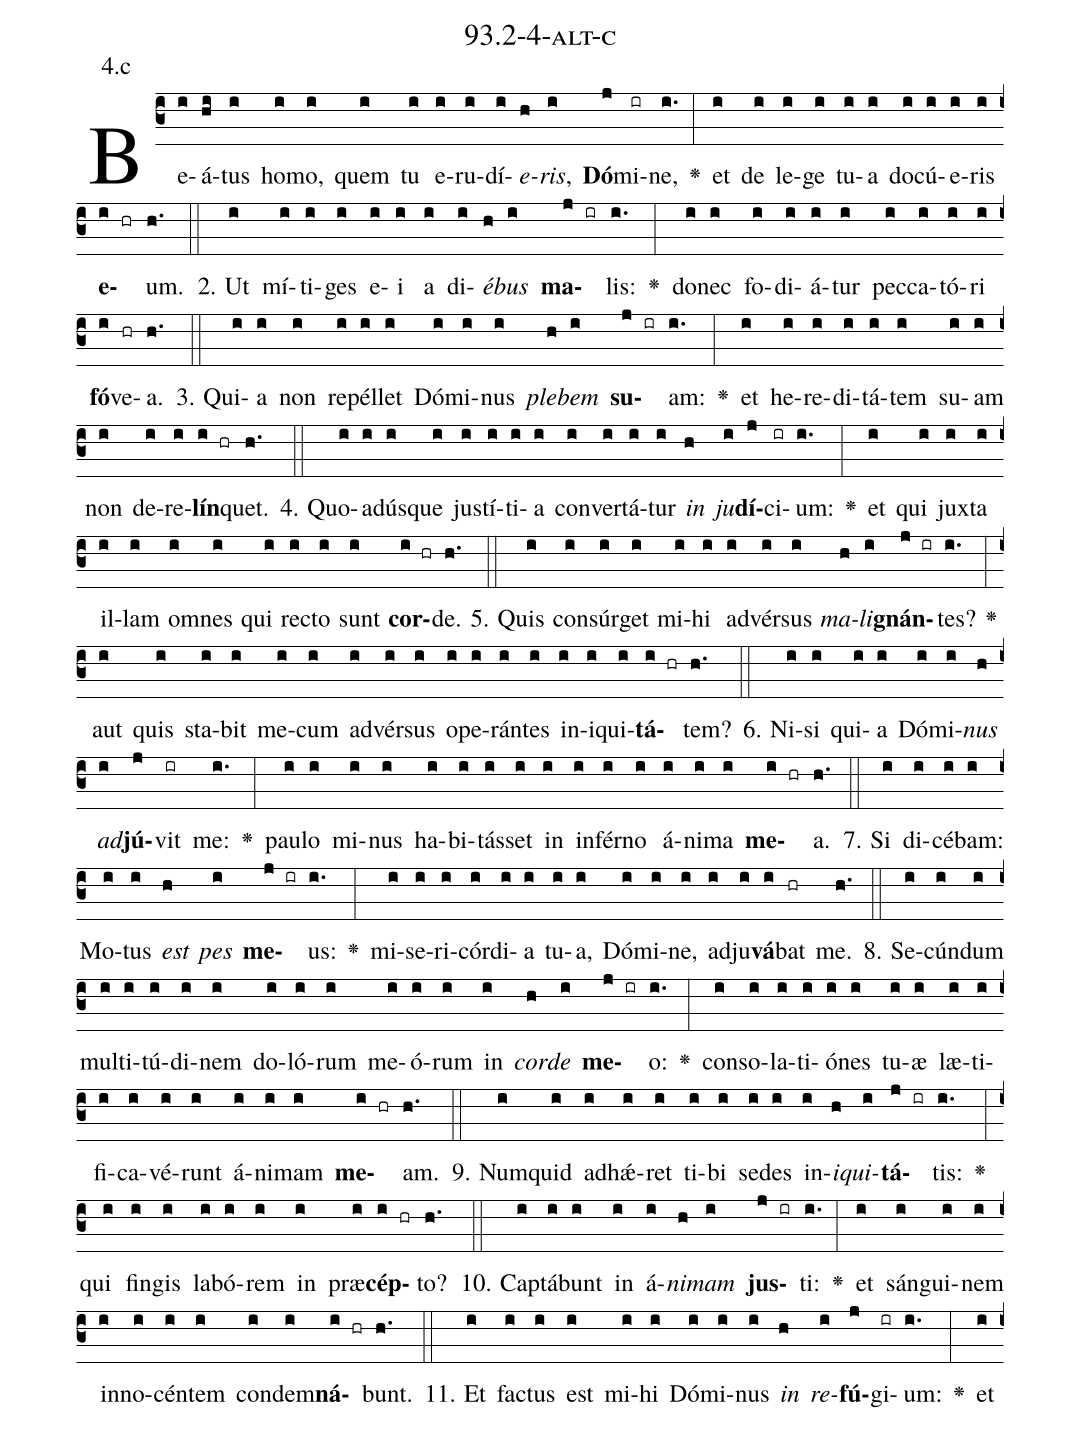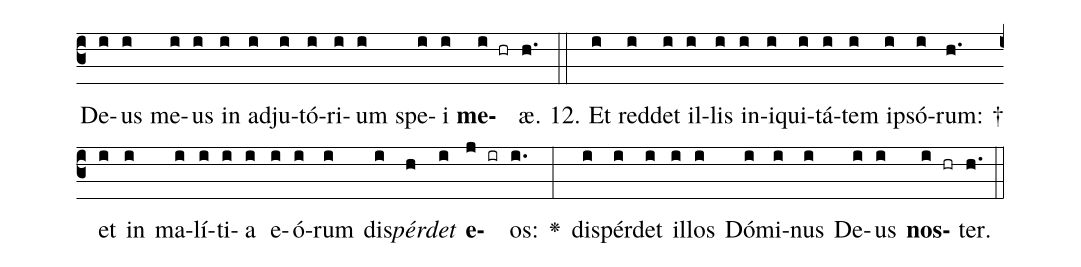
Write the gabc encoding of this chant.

name: 93.2-4-alt-c;
annotation: 4.c;
%%
(c3)Be(i)á(hi)tus(i) ho(i)mo,(i) quem(i) tu(i) e(i)ru(i)dí(i)<i>e</i>(h)<i>ris</i>,(i) <b>Dó</b>(j)mi(ir)ne,(i.) <v>\greheightstar</v>(:) et(i) de(i) le(i)ge(i) tu(i)a(i) do(i)cú(i)e(i)ris(i) <b>e</b>(i hr)um.(h.) (::)
2. Ut(i) mí(i)ti(i)ges(i) e(i)i(i) a(i) di(i)<i>é</i>(h)<i>bus</i>(i) <b>ma</b>(j ir)lis:(i.) <v>\greheightstar</v>(:) do(i)nec(i) fo(i)di(i)á(i)tur(i) pec(i)ca(i)tó(i)ri(i) <b>fó</b>(i)ve(hr)a.(h.) (::)
3. Qui(i)a(i) non(i) re(i)pél(i)let(i) Dó(i)mi(i)nus(i) <i>ple</i>(h)<i>bem</i>(i) <b>su</b>(j ir)am:(i.) <v>\greheightstar</v>(:) et(i) he(i)re(i)di(i)tá(i)tem(i) su(i)am(i) non(i) de(i)re(i)<b>lín</b>(i hr)quet.(h.) (::)
4. Quo(i)ad(i)ús(i)que(i) jus(i)tí(i)ti(i)a(i) con(i)ver(i)tá(i)tur(i) <i>in</i>(h) <i>ju</i>(i)<b>dí</b>(j)ci(ir)um:(i.) <v>\greheightstar</v>(:) et(i) qui(i) jux(i)ta(i) il(i)lam(i) om(i)nes(i) qui(i) rec(i)to(i) sunt(i) <b>cor</b>(i hr)de.(h.) (::)
5. Quis(i) con(i)súr(i)get(i) mi(i)hi(i) ad(i)vér(i)sus(i) <i>ma</i>(h)<i>li</i>(i)<b>gnán</b>(j ir)tes?(i.) <v>\greheightstar</v>(:) aut(i) quis(i) sta(i)bit(i) me(i)cum(i) ad(i)vér(i)sus(i) o(i)pe(i)rán(i)tes(i) in(i)i(i)qui(i)<b>tá</b>(i hr)tem?(h.) (::)
6. Ni(i)si(i) qui(i)a(i) Dó(i)mi(i)<i>nus</i>(h) <i>ad</i>(i)<b>jú</b>(j)vit(ir) me:(i.) <v>\greheightstar</v>(:) pau(i)lo(i) mi(i)nus(i) ha(i)bi(i)tás(i)set(i) in(i) in(i)fér(i)no(i) á(i)ni(i)ma(i) <b>me</b>(i hr)a.(h.) (::)
7. Si(i) di(i)cé(i)bam:(i) Mo(i)tus(i) <i>est</i>(h) <i>pes</i>(i) <b>me</b>(j ir)us:(i.) <v>\greheightstar</v>(:) mi(i)se(i)ri(i)cór(i)di(i)a(i) tu(i)a,(i) Dó(i)mi(i)ne,(i) ad(i)ju(i)<b>vá</b>(i)bat(hr) me.(h.) (::)
8. Se(i)cún(i)dum(i) mul(i)ti(i)tú(i)di(i)nem(i) do(i)ló(i)rum(i) me(i)ó(i)rum(i) in(i) <i>cor</i>(h)<i>de</i>(i) <b>me</b>(j ir)o:(i.) <v>\greheightstar</v>(:) con(i)so(i)la(i)ti(i)ó(i)nes(i) tu(i)æ(i) læ(i)ti(i)fi(i)ca(i)vé(i)runt(i) á(i)ni(i)mam(i) <b>me</b>(i hr)am.(h.) (::)
9. Num(i)quid(i) ad(i)hǽ(i)ret(i) ti(i)bi(i) se(i)des(i) in(i)<i>i</i>(h)<i>qui</i>(i)<b>tá</b>(j ir)tis:(i.) <v>\greheightstar</v>(:) qui(i) fin(i)gis(i) la(i)bó(i)rem(i) in(i) præ(i)<b>cép</b>(i hr)to?(h.) (::)
10. Cap(i)tá(i)bunt(i) in(i) á(i)<i>ni</i>(h)<i>mam</i>(i) <b>jus</b>(j ir)ti:(i.) <v>\greheightstar</v>(:) et(i) sán(i)gui(i)nem(i) in(i)no(i)cén(i)tem(i) con(i)dem(i)<b>ná</b>(i hr)bunt.(h.) (::)
11. Et(i) fac(i)tus(i) est(i) mi(i)hi(i) Dó(i)mi(i)nus(i) <i>in</i>(h) <i>re</i>(i)<b>fú</b>(j)gi(ir)um:(i.) <v>\greheightstar</v>(:) et(i) De(i)us(i) me(i)us(i) in(i) ad(i)ju(i)tó(i)ri(i)um(i) spe(i)i(i) <b>me</b>(i hr)æ.(h.) (::)
12. Et(i) red(i)det(i) il(i)lis(i) in(i)i(i)qui(i)tá(i)tem(i) ip(i)só(i)rum: †(h.) et(i) in(i) ma(i)lí(i)ti(i)a(i) e(i)ó(i)rum(i) dis(i)<i>pér</i>(h)<i>det</i>(i) <b>e</b>(j ir)os:(i.) <v>\greheightstar</v>(:) dis(i)pér(i)det(i) il(i)los(i) Dó(i)mi(i)nus(i) De(i)us(i) <b>nos</b>(i hr)ter.(h.) (::)
